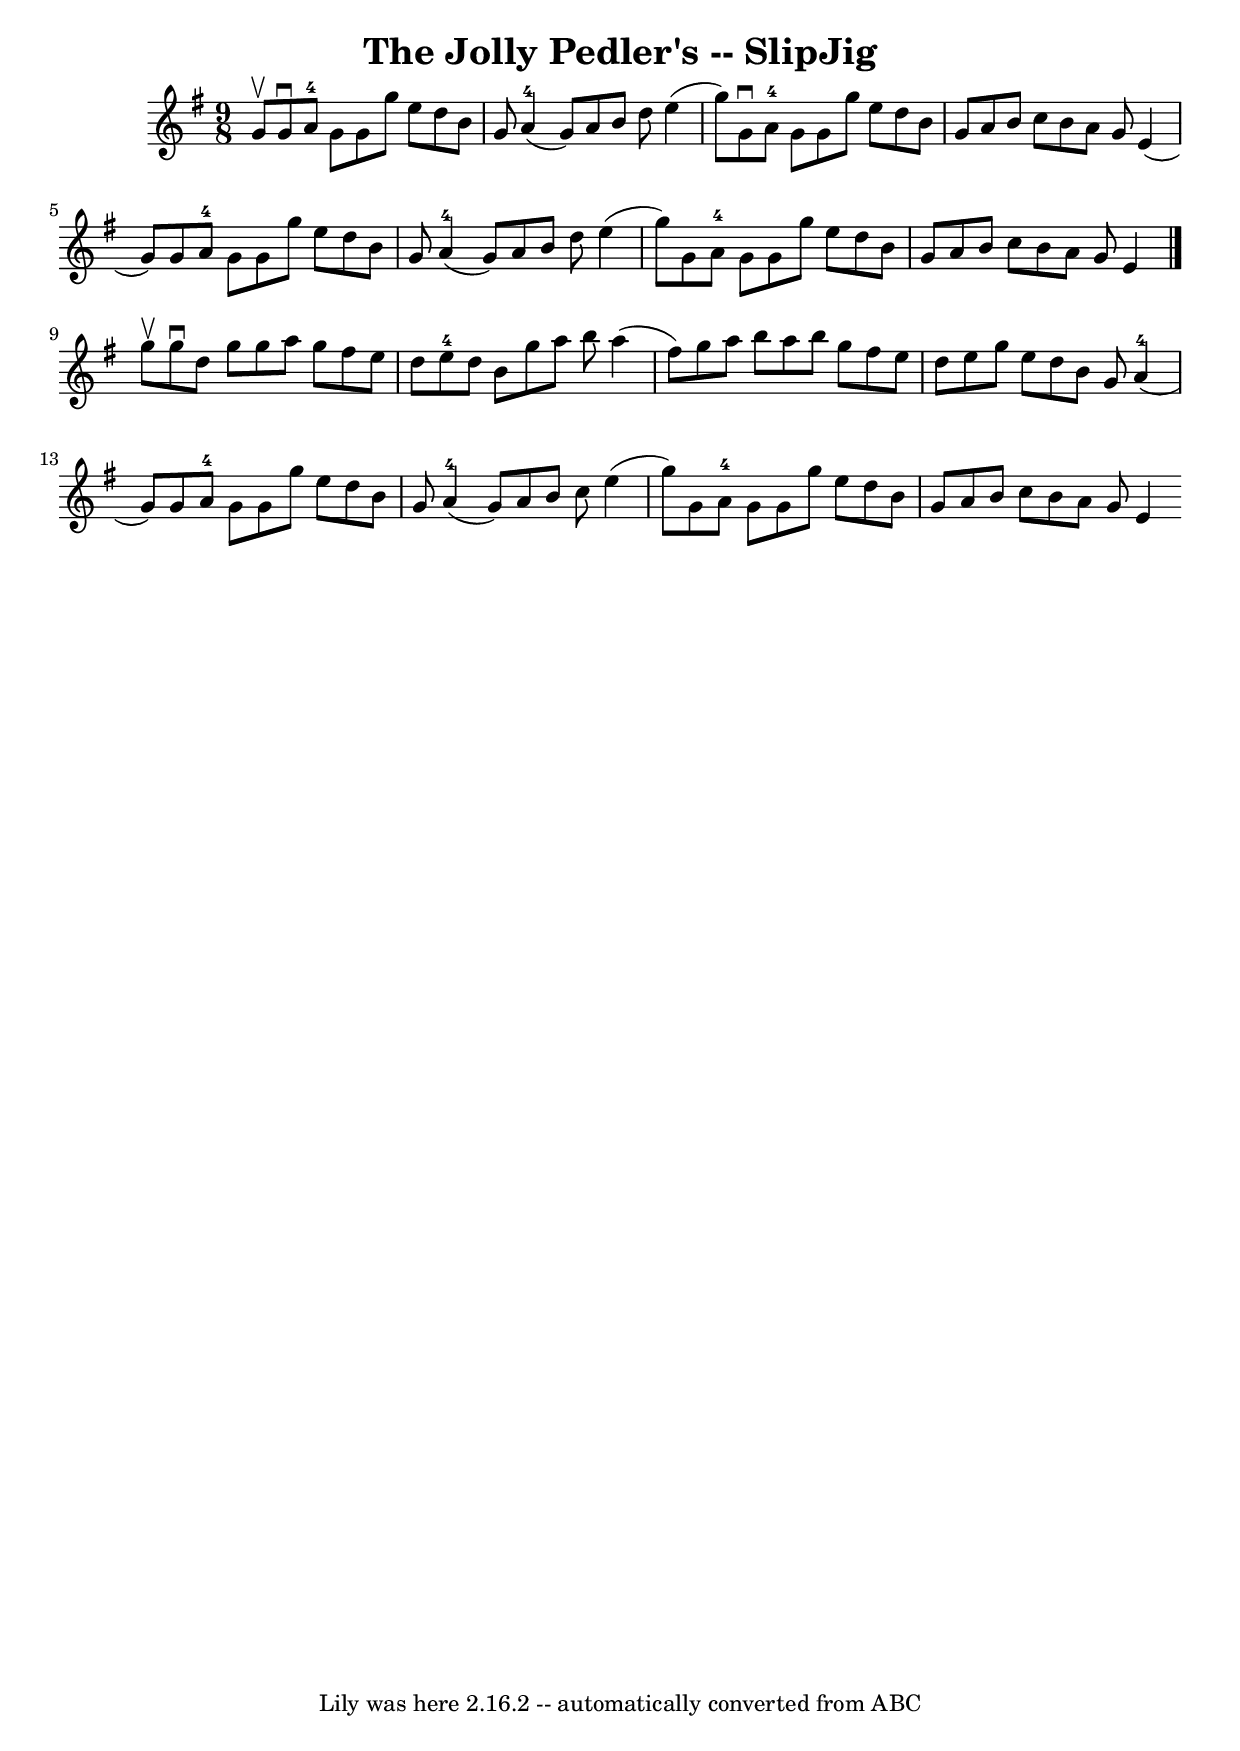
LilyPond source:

\version "2.16.2"
\include "Mammoth.ily"
\header {
  %% book = "Ryan's Mammoth Collection"
 crossRefNumber = "1"
 footnotes = ""
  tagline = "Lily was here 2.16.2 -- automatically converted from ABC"
  title = "The Jolly Pedler's -- SlipJig"

}
voicedefault =  {


  \time 9/8 
  \key g \major g'8^\upbow  |
 g'8^\downbow a'8-4 g'8 g'8 g''8 e''8 d''8 b'8 g'8   |
 a'4-4(g'8) a'8 b'8 d''8 e''4 (g''8)  |
 g'8^\downbow a'8-4 g'8 g'8 g''8 e''8 d''8 b'8 g'8   |
 a'8 b'8 c''8 b'8 a'8 g'8 e'4 (g'8)  |
 g'8 a'8-4 g'8 g'8 g''8 e''8 d''8 b'8 g'8   |
 a'4-4(g'8) a'8 b'8 d''8 e''4 (g''8)  |
 g'8 a'8-4 g'8 g'8 g''8 e''8 d''8 b'8 g'8   |
 a'8 b'8 c''8 b'8 a'8 g'8 e'4  \bar "|." g''8^\upbow  |
 g''8^\downbow d''8 g''8 g''8 a''8 g''8 fs''8 e''8 d''8   |
 e''8-4 d''8 b'8 g''8 a''8 b''8 a''4 (fs''8)  |
 g''8 a''8 b''8 a''8 b''8 g''8 fs''8 e''8 d''8   |
 e''8 g''8 e''8 d''8 b'8 g'8 a'4-4(g'8)  |
 g'8 a'8-4 g'8 g'8 g''8 e''8 d''8 b'8 g'8   |
 a'4-4(g'8) a'8 b'8 c''8 e''4 (g''8) |
 g'8 a'8-4 g'8 g'8 g''8 e''8 d''8 b'8 g'8  |
 a'8 b'8 c''8 b'8 a'8 g'8 e'4  \bar " |."   

}

\score{
  <<

    \context Staff="default"
    {
      \voicedefault 
      
    }

  >>
  \layout {
    
  }
  \midi {
  }

}
